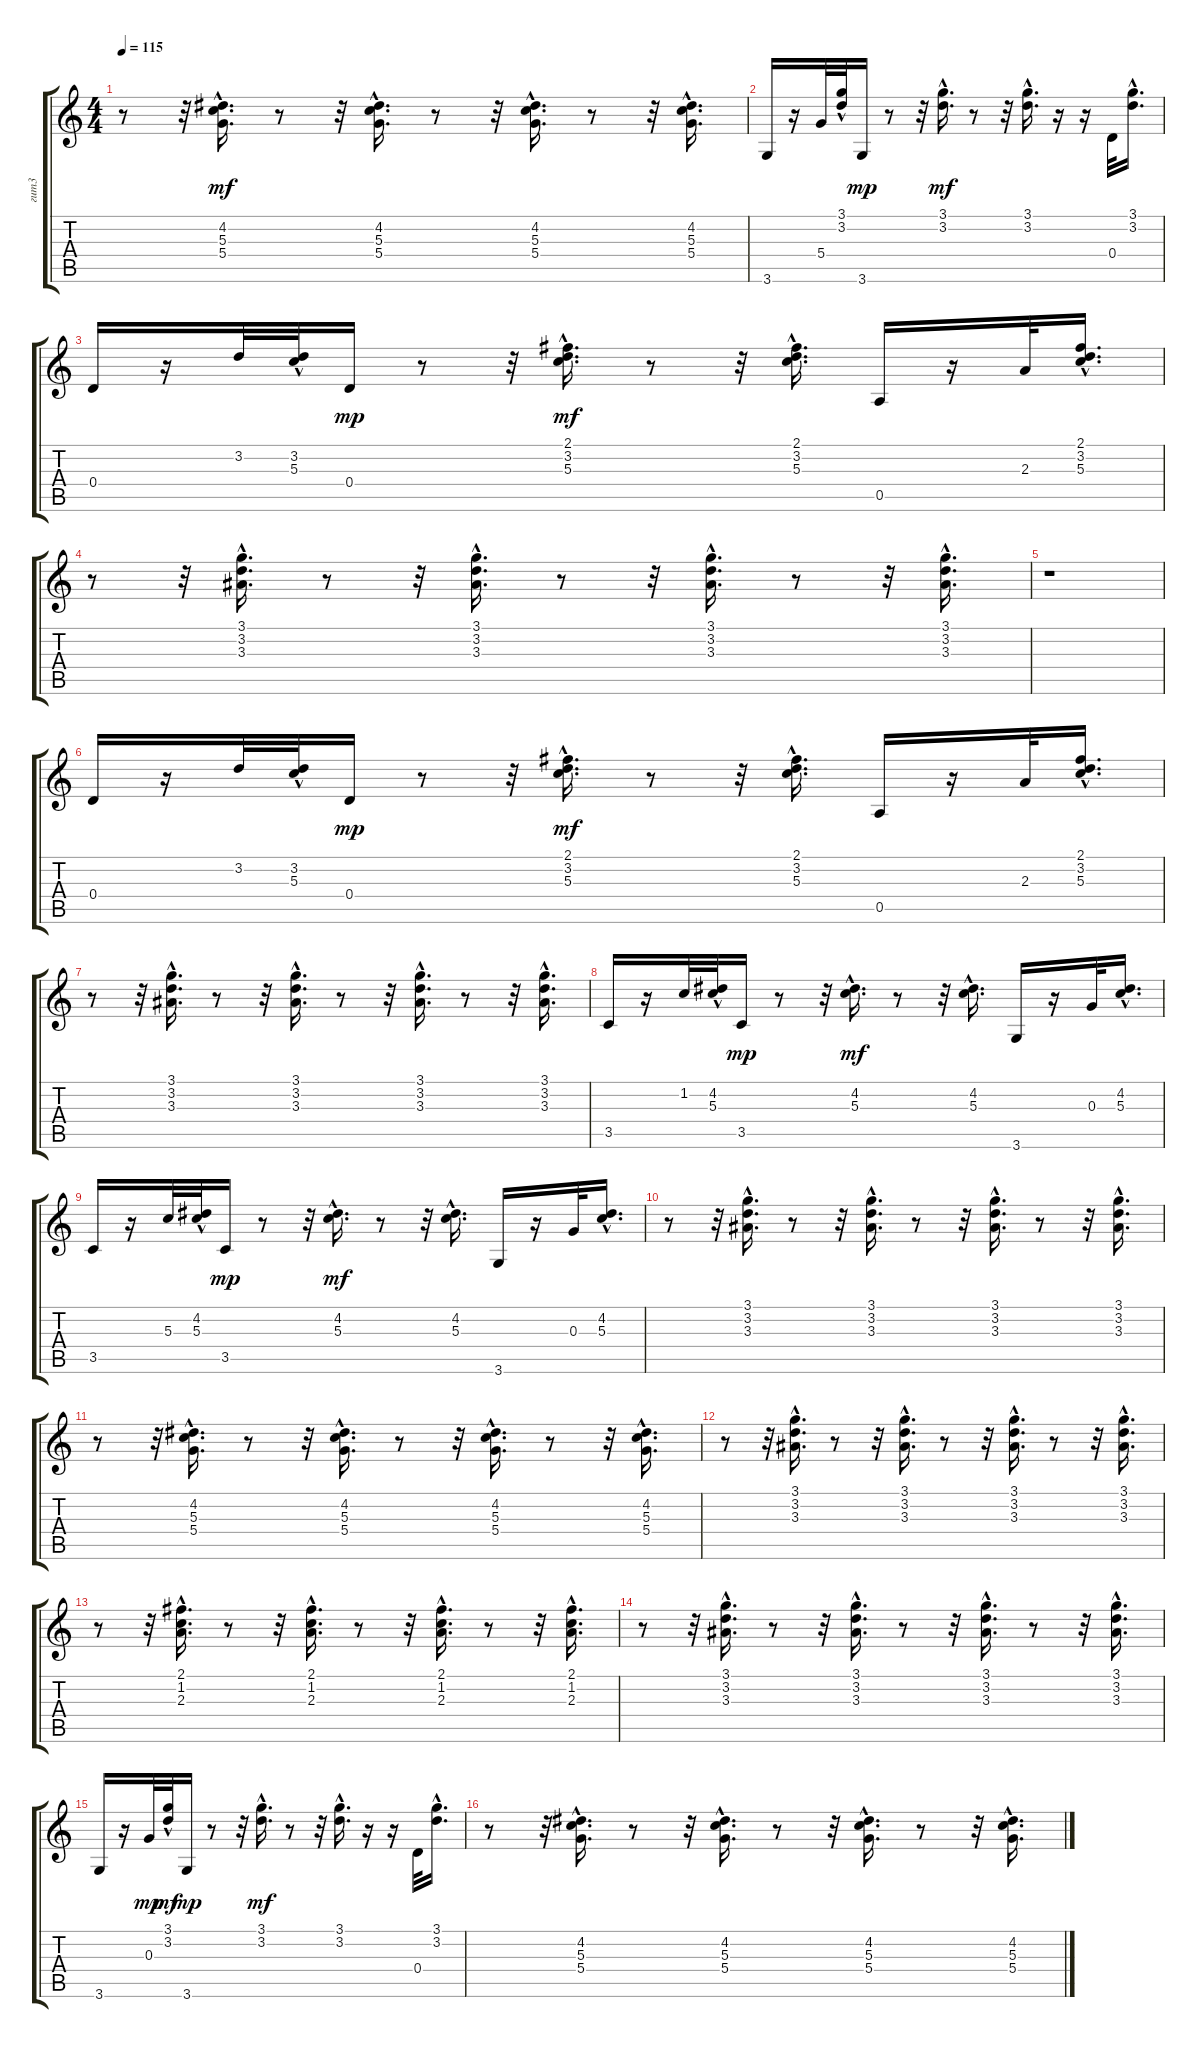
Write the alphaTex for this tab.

\track ("гит3" "гит3") {instrument electricguitarclean}
\staff {score tabs}
\tuning (E4 B3 G3 D3 A2 E2) {hide}
\ts (4 4)
\tempo 115
\clef g2
\ks c
r.8{dy mf} r.32 (4.2{hac} 5.3{hac} 5.4{hac}).16{d} r.8 r.32 (4.2{hac} 5.3{hac} 5.4{hac}).16{d} r.8 r.32 (4.2{hac} 5.3{hac} 5.4).16{d} r.8 r.32 (4.2{hac} 5.3{hac} 5.4{hac}).16{d} |
3.6.16 r.16 5.4.32 (3.1 3.2{hac}).32 3.6.16{dy mp} r.8 r.32 (3.1{hac} 3.2{hac}).16{d dy mf} r.8 r.32 (3.1 3.2{hac}).16{d} r.16 r.16 0.4.32 (3.1{hac} 3.2{hac}).16{d} |
0.4.16 r.16 3.2.32 (3.2 5.3{hac}).32 0.4.16{dy mp} r.8 r.32 (2.1{hac} 3.2{hac} 5.3{hac}).16{d dy mf} r.8 r.32 (2.1{hac} 3.2 5.3{hac}).16{d} 0.5.16 r.16 2.3.32 (2.1{hac} 3.2{hac} 5.3{hac}).16{d} |
r.8 r.32 (3.1{hac} 3.2{hac} 3.3{hac}).16{d} r.8 r.32 (3.1{hac} 3.2{hac} 3.3{hac}).16{d} r.8 r.32 (3.1{hac} 3.2{hac} 3.3).16{d} r.8 r.32 (3.1{hac} 3.2{hac} 3.3{hac}).16{d} |
r.1 |
0.4.16 r.16 3.2.32 (3.2 5.3{hac}).32 0.4.16{dy mp} r.8 r.32 (2.1{hac} 3.2{hac} 5.3{hac}).16{d dy mf} r.8 r.32 (2.1{hac} 3.2 5.3{hac}).16{d} 0.5.16 r.16 2.3.32 (2.1{hac} 3.2{hac} 5.3{hac}).16{d} |
r.8 r.32 (3.1{hac} 3.2{hac} 3.3{hac}).16{d} r.8 r.32 (3.1{hac} 3.2{hac} 3.3{hac}).16{d} r.8 r.32 (3.1{hac} 3.2{hac} 3.3).16{d} r.8 r.32 (3.1{hac} 3.2{hac} 3.3{hac}).16{d volume 16} |
3.5.16 r.16 1.2.32{balance 1} (4.2 5.3{hac}).32 3.5.16{dy mp} r.8 r.32 (4.2{hac} 5.3{hac}).16{d dy mf volume 13} r.8 r.32 (4.2 5.3{hac}).16{d volume 13 balance 16} 3.6.16{balance 0} r.16 0.3.32 (4.2{hac} 5.3{hac}).16{d} |
3.5.16{balance 8} r.16 5.3.32 (4.2 5.3{hac}).32 3.5.16{dy mp} r.8 r.32 (4.2{hac} 5.3{hac}).16{d dy mf} r.8 r.32 (4.2 5.3{hac}).16{d} 3.6.16 r.16 0.3.32 (4.2{hac} 5.3{hac}).16{d} |
r.8 r.32 (3.1{hac} 3.2{hac} 3.3{hac}).16{d} r.8 r.32 (3.1{hac} 3.2{hac} 3.3{hac}).16{d} r.8 r.32 (3.1{hac} 3.2{hac} 3.3).16{d} r.8 r.32 (3.1{hac} 3.2{hac} 3.3{hac}).16{d} |
r.8 r.32 (4.2{hac} 5.3{hac} 5.4{hac}).16{d} r.8 r.32 (4.2{hac} 5.3{hac} 5.4{hac}).16{d} r.8 r.32 (4.2{hac} 5.3{hac} 5.4).16{d} r.8 r.32 (4.2{hac} 5.3{hac} 5.4{hac}).16{d} |
r.8 r.32 (3.1{hac} 3.2{hac} 3.3{hac}).16{d} r.8 r.32 (3.1{hac} 3.2{hac} 3.3{hac}).16{d} r.8 r.32 (3.1{hac} 3.2{hac} 3.3).16{d} r.8 r.32 (3.1{hac} 3.2{hac} 3.3{hac}).16{d} |
r.8 r.32 (2.1{hac} 1.2{hac} 2.3{hac}).16{d} r.8 r.32 (2.1{hac} 1.2{hac} 2.3{hac}).16{d} r.8 r.32 (2.1{hac} 1.2{hac} 2.3).16{d} r.8 r.32 (2.1{hac} 1.2{hac} 2.3{hac}).16{d} |
r.8 r.32 (3.1{hac} 3.2{hac} 3.3{hac}).16{d} r.8 r.32 (3.1{hac} 3.2{hac} 3.3{hac}).16{d} r.8 r.32 (3.1{hac} 3.2{hac} 3.3).16{d} r.8 r.32 (3.1{hac} 3.2{hac} 3.3{hac}).16{d} |
3.6.16 r.16 0.3.32{dy mp} (3.1 3.2{hac}).32{dy mf} 3.6.16{dy mp} r.8 r.32 (3.1{hac} 3.2{hac}).16{d dy mf} r.8 r.32 (3.1 3.2{hac}).16{d} r.16 r.16 0.4.32 (3.1{hac} 3.2{hac}).16{d} |
r.8 r.32 (4.2{hac} 5.3{hac} 5.4{hac}).16{d} r.8 r.32 (4.2{hac} 5.3{hac} 5.4{hac}).16{d} r.8 r.32 (4.2{hac} 5.3{hac} 5.4).16{d} r.8 r.32 (4.2{hac} 5.3{hac} 5.4{hac}).16{d}
